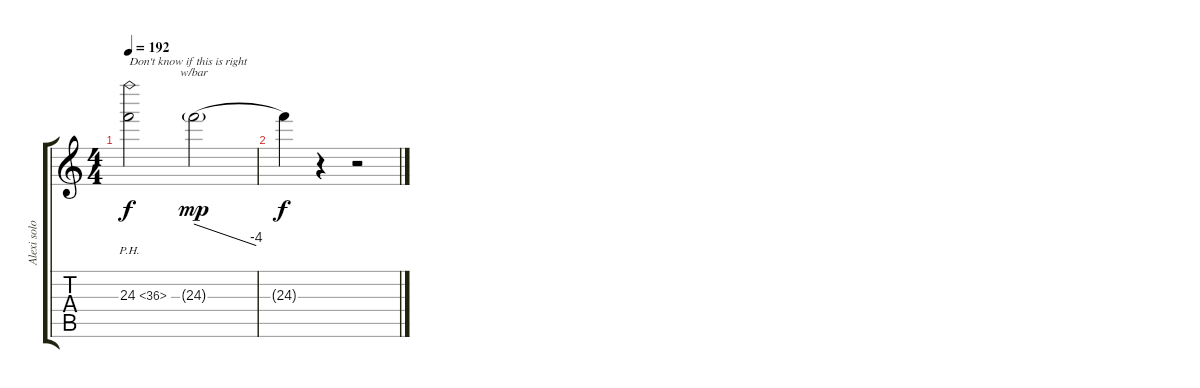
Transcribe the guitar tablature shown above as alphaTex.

\track ("Alexi solo gtr 3" "Alexi solo") {instrument overdrivenguitar}
\staff {score tabs}
\tuning (D4 A3 F3 C3 G2 C2) {hide}
\ts (4 4)
\tempo 192
\clef g2
\ks c
24.3{ph 12}.2{txt "Don't know if this is right" dy f} 24.3{g}.2{tbe (dive default 0 0 60 -16) dy mp} |
24.3{t}.4{dy f} r.4 r.2
